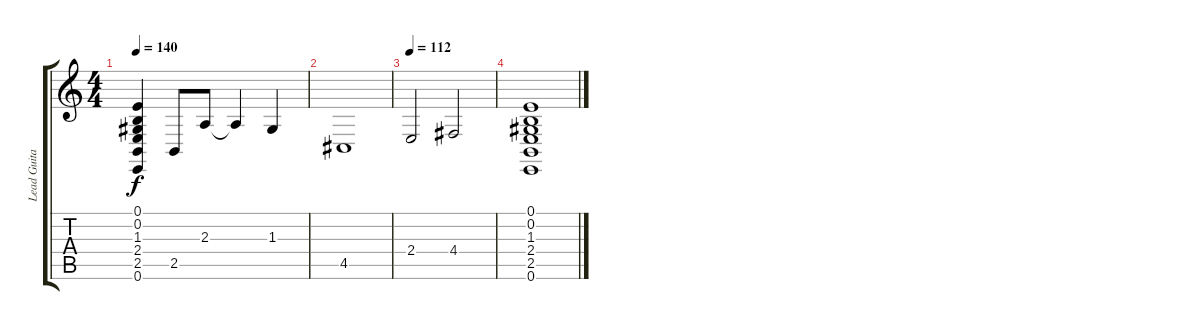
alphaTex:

\track ("Lead Guitar" "Lead Guita") {instrument lead2sawtooth}
\staff {score tabs}
\tuning (E4 B3 G3 D3 A2 E2) {hide}
\ts (4 4)
\tempo 140
\clef g2
\ks c
(0.1{t} 0.2{t} 1.3{t} 2.4{t} 2.5{t} 0.6{t}).4{dy f} 2.5.8 2.3.8 2.3{t}.4 1.3.4 |
4.5.1 |
\tempo 112
2.4.2 4.4.2 |
(0.1 0.2 1.3 2.4 2.5 0.6).1
